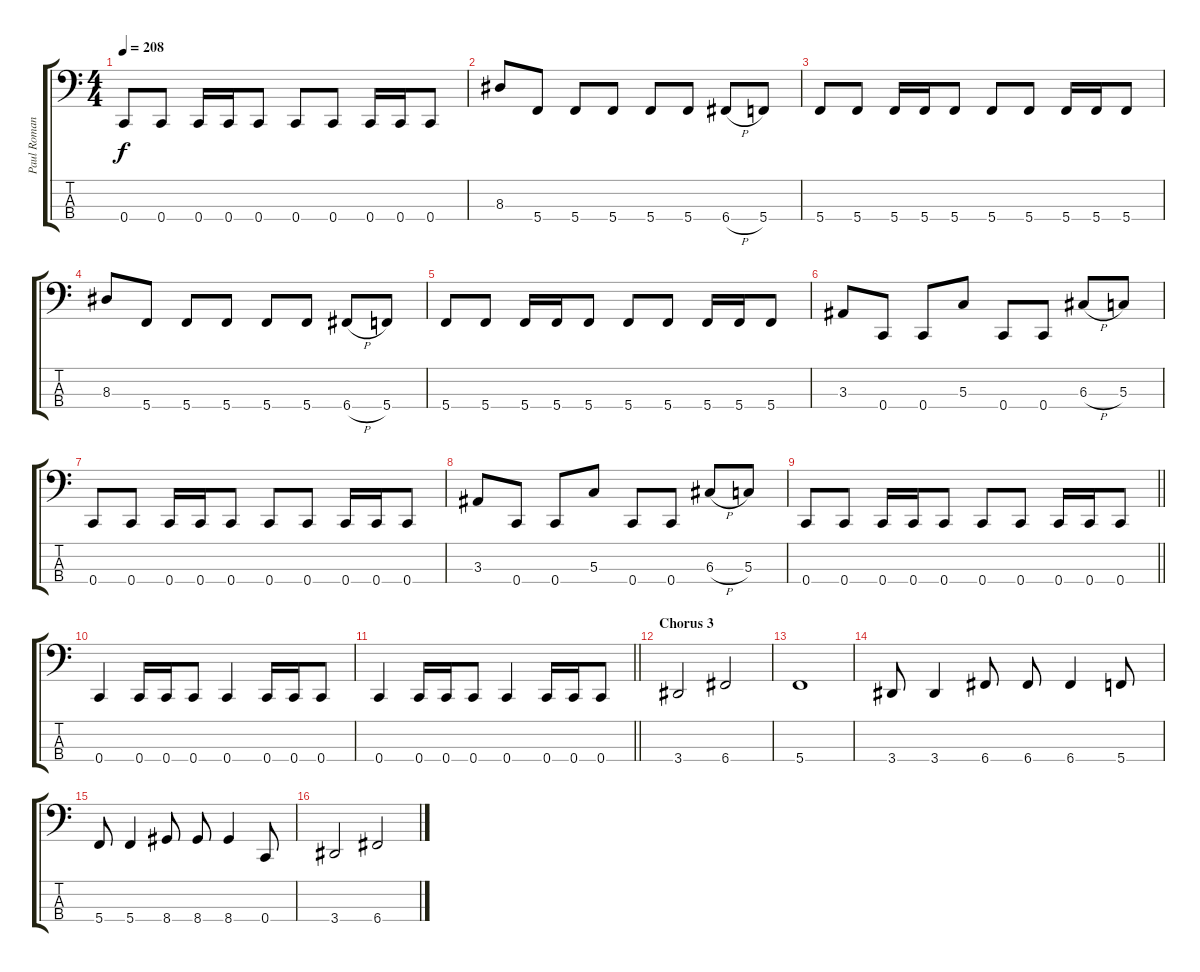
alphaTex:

\track ("Paul Romanko" "Paul Roman") {instrument electricbasspick}
\staff {score tabs}
\tuning (F2 C2 G1 C1) {hide}
\ts (4 4)
\tempo 208
\clef f4
\ks c
0.4.8{dy f} 0.4.8 0.4.16 0.4.16 0.4.8 0.4.8 0.4.8 0.4.16 0.4.16 0.4.8 |
8.3.8 5.4.8 5.4.8 5.4.8 5.4.8 5.4.8 6.4{h}.8 5.4.8 |
5.4.8 5.4.8 5.4.16 5.4.16 5.4.8 5.4.8 5.4.8 5.4.16 5.4.16 5.4.8 |
8.3.8 5.4.8 5.4.8 5.4.8 5.4.8 5.4.8 6.4{h}.8 5.4.8 |
5.4.8 5.4.8 5.4.16 5.4.16 5.4.8 5.4.8 5.4.8 5.4.16 5.4.16 5.4.8 |
3.3.8 0.4.8 0.4.8 5.3.8 0.4.8 0.4.8 6.3{h}.8 5.3.8 |
0.4.8 0.4.8 0.4.16 0.4.16 0.4.8 0.4.8 0.4.8 0.4.16 0.4.16 0.4.8 |
3.3.8 0.4.8 0.4.8 5.3.8 0.4.8 0.4.8 6.3{h}.8 5.3.8 |
\barLineRight lightlight
0.4.8 0.4.8 0.4.16 0.4.16 0.4.8 0.4.8 0.4.8 0.4.16 0.4.16 0.4.8 |
0.4.4 0.4.16 0.4.16 0.4.8 0.4.4 0.4.16 0.4.16 0.4.8 |
\barLineRight lightlight
0.4.4 0.4.16 0.4.16 0.4.8 0.4.4 0.4.16 0.4.16 0.4.8 |
\section ("" "Chorus 3")
3.4.2 6.4.2 |
5.4.1 |
3.4.8 3.4.4 6.4.8 6.4.8 6.4.4 5.4.8 |
5.4.8 5.4.4 8.4.8 8.4.8 8.4.4 0.4.8 |
3.4.2 6.4.2
